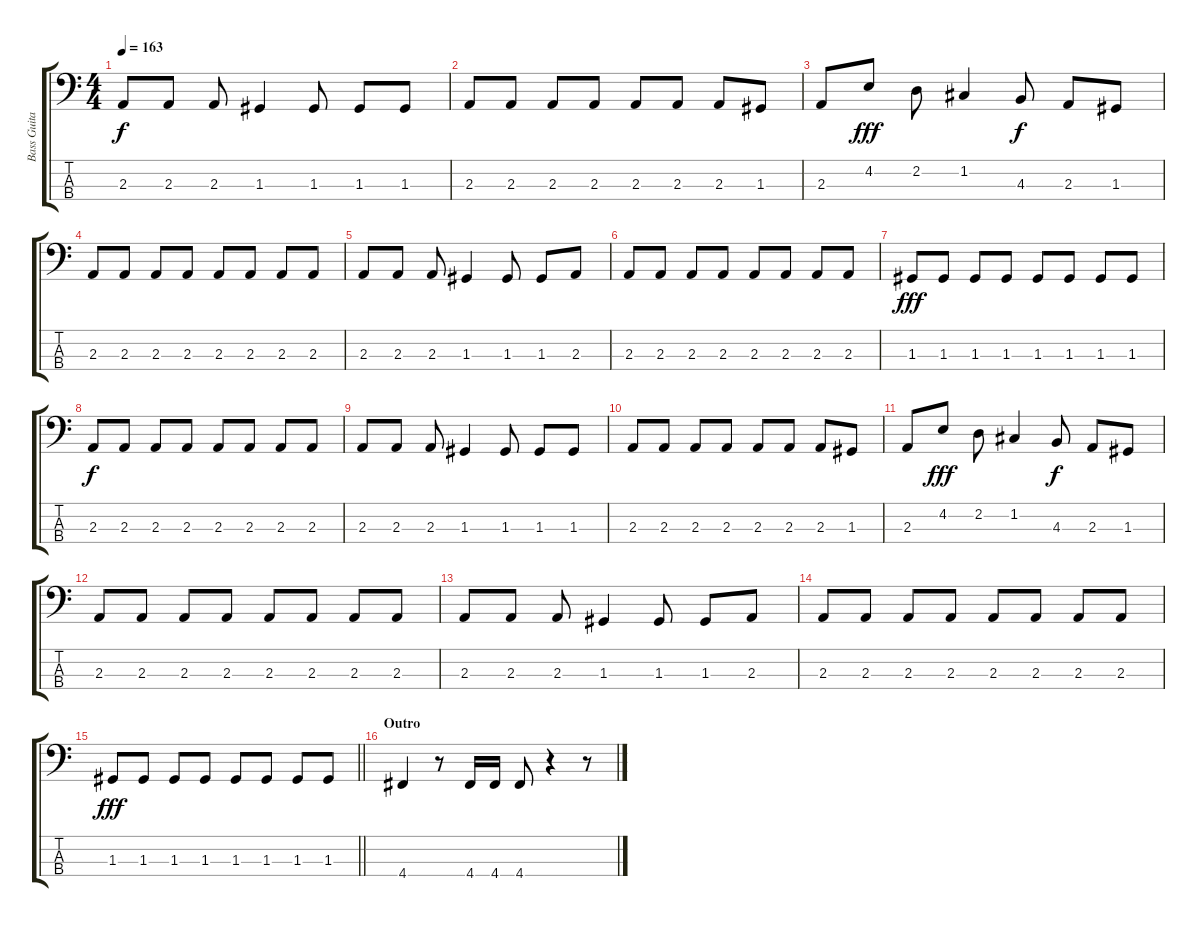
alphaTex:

\track ("Bass Guitar" "Bass Guita") {instrument electricbasspick}
\staff {score tabs}
\tuning (F2 C2 G1 D1) {hide}
\ts (4 4)
\tempo 163
\clef f4
\ks c
2.3.8{dy f} 2.3.8 2.3.8 1.3.4 1.3.8 1.3.8 1.3.8 |
2.3.8 2.3.8 2.3.8 2.3.8 2.3.8 2.3.8 2.3.8 1.3.8 |
2.3.8 4.2.8{dy fff} 2.2.8 1.2.4 4.3.8{dy f} 2.3.8 1.3.8 |
2.3.8 2.3.8 2.3.8 2.3.8 2.3.8 2.3.8 2.3.8 2.3.8 |
2.3.8 2.3.8 2.3.8 1.3.4 1.3.8 1.3.8 2.3.8 |
2.3.8 2.3.8 2.3.8 2.3.8 2.3.8 2.3.8 2.3.8 2.3.8 |
1.3.8{dy fff} 1.3.8 1.3.8 1.3.8 1.3.8 1.3.8 1.3.8 1.3.8 |
2.3.8{dy f} 2.3.8 2.3.8 2.3.8 2.3.8 2.3.8 2.3.8 2.3.8 |
2.3.8 2.3.8 2.3.8 1.3.4 1.3.8 1.3.8 1.3.8 |
2.3.8 2.3.8 2.3.8 2.3.8 2.3.8 2.3.8 2.3.8 1.3.8 |
2.3.8 4.2.8{dy fff} 2.2.8 1.2.4 4.3.8{dy f} 2.3.8 1.3.8 |
2.3.8 2.3.8 2.3.8 2.3.8 2.3.8 2.3.8 2.3.8 2.3.8 |
2.3.8 2.3.8 2.3.8 1.3.4 1.3.8 1.3.8 2.3.8 |
2.3.8 2.3.8 2.3.8 2.3.8 2.3.8 2.3.8 2.3.8 2.3.8 |
\barLineRight lightlight
1.3.8{dy fff} 1.3.8 1.3.8 1.3.8 1.3.8 1.3.8 1.3.8 1.3.8 |
\section ("" "Outro")
4.4.4 r.8 4.4.16 4.4.16 4.4.8 r.4 r.8
